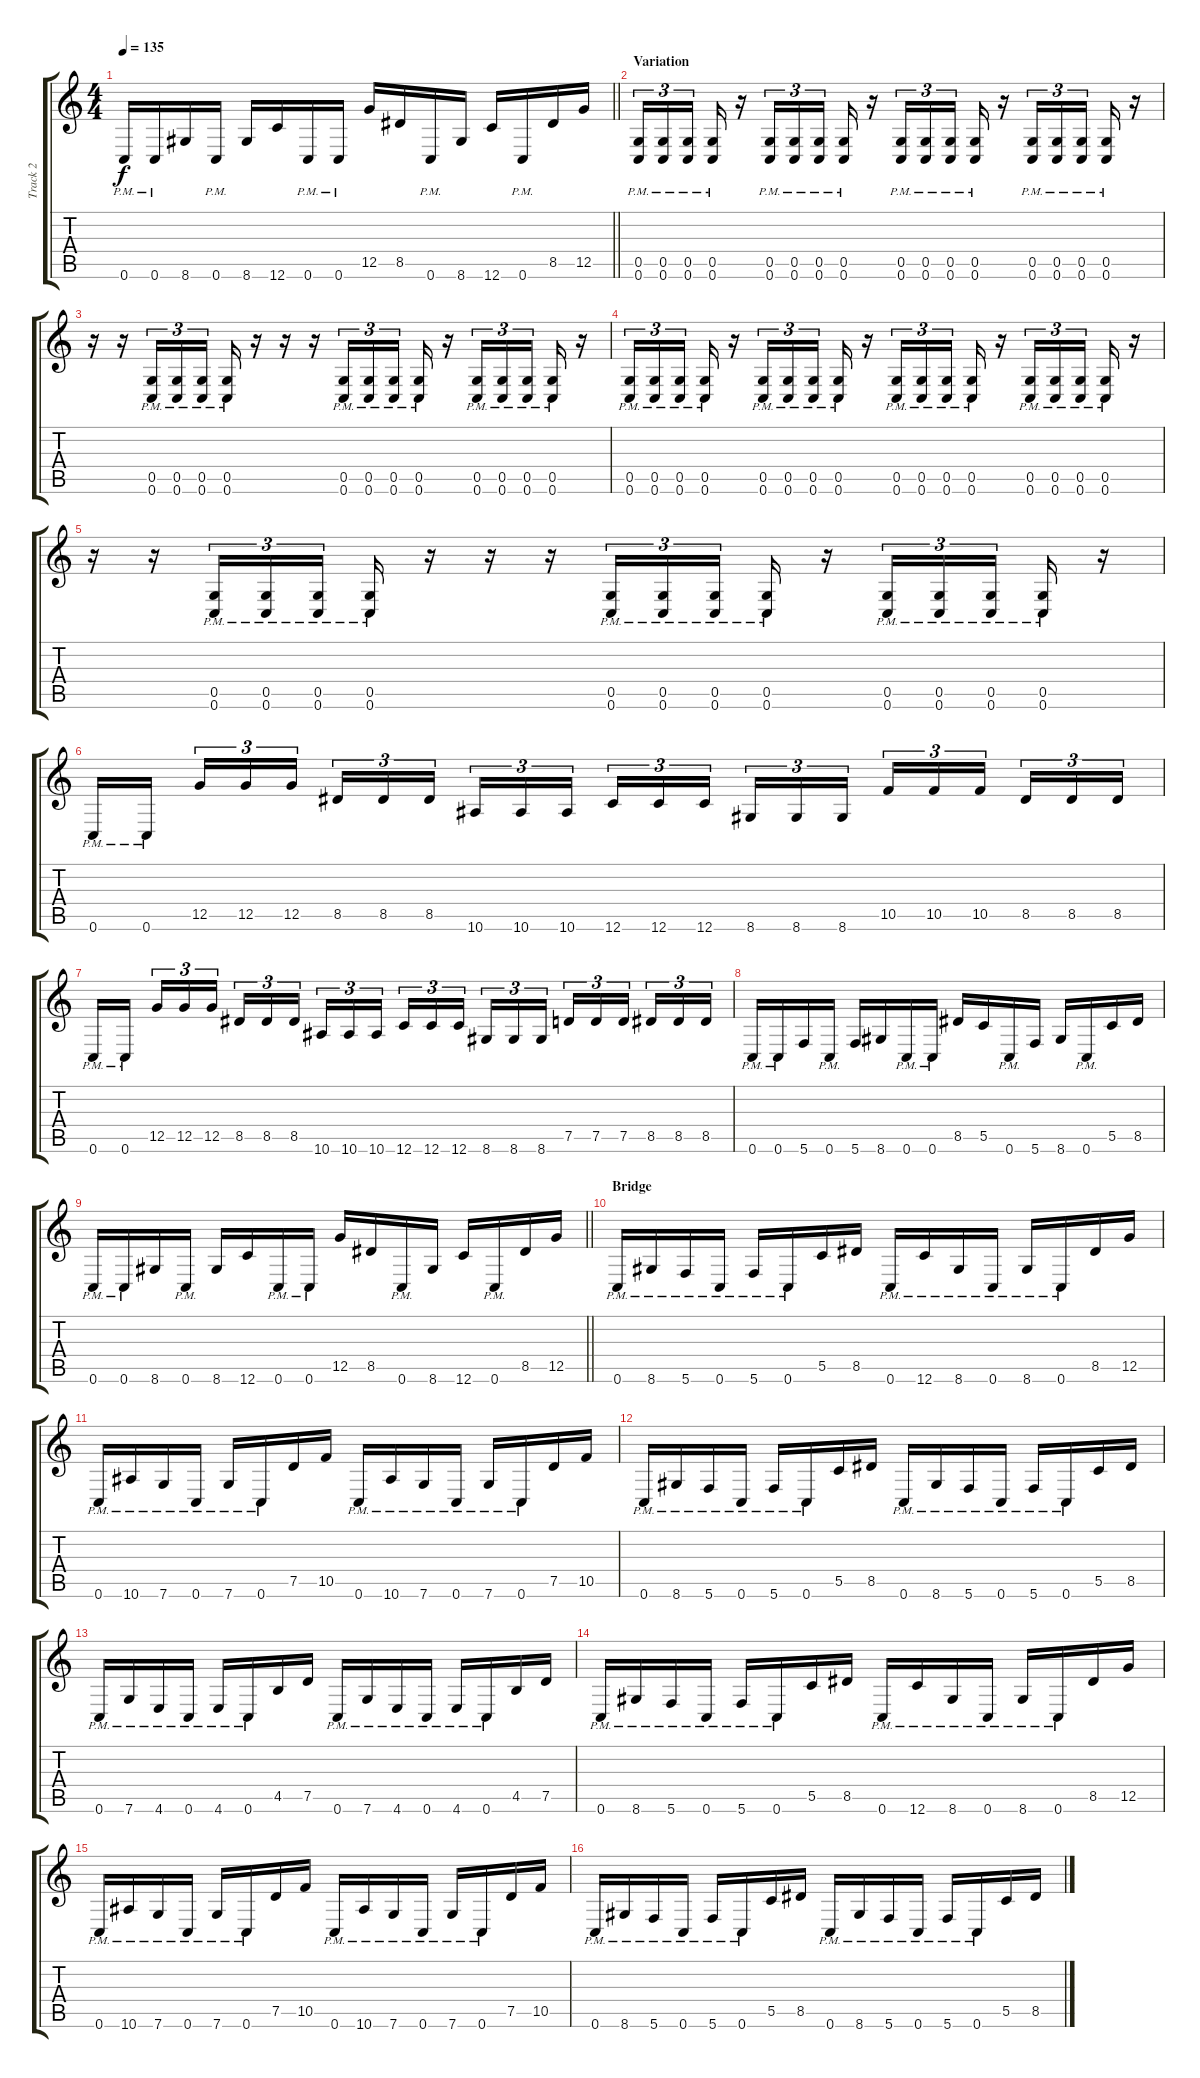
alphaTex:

\track ("Track 2" "Track 2") {instrument distortionguitar}
\staff {score tabs}
\tuning (D4 A3 F3 C3 G2 C2) {hide}
\ts (4 4)
\tempo 135
\clef g2
\barLineRight lightlight
\ks c
0.6{pm}.16{dy f} 0.6{pm}.16 8.6.16 0.6{pm}.16 8.6.16 12.6.16 0.6{pm}.16 0.6{pm}.16 12.5.16 8.5.16 0.6{pm}.16 8.6.16 12.6.16 0.6{pm}.16 8.5.16 12.5.16 |
\section ("" "Variation")
(0.5{pm} 0.6{pm}).16{tu (3 2)} (0.5{pm} 0.6{pm}).16{tu (3 2)} (0.5{pm} 0.6{pm}).16{tu (3 2) beam splitsecondary} (0.5{pm} 0.6{pm}).16 r.16 (0.5{pm} 0.6{pm}).16{tu (3 2)} (0.5{pm} 0.6{pm}).16{tu (3 2)} (0.5{pm} 0.6{pm}).16{tu (3 2) beam splitsecondary} (0.5{pm} 0.6{pm}).16 r.16 (0.5{pm} 0.6{pm}).16{tu (3 2)} (0.5{pm} 0.6{pm}).16{tu (3 2)} (0.5{pm} 0.6{pm}).16{tu (3 2) beam splitsecondary} (0.5{pm} 0.6{pm}).16 r.16 (0.5{pm} 0.6{pm}).16{tu (3 2)} (0.5{pm} 0.6{pm}).16{tu (3 2)} (0.5{pm} 0.6{pm}).16{tu (3 2) beam splitsecondary} (0.5{pm} 0.6{pm}).16 r.16 |
r.16 r.16 (0.5{pm} 0.6{pm}).16{tu (3 2)} (0.5{pm} 0.6{pm}).16{tu (3 2)} (0.5{pm} 0.6{pm}).16{tu (3 2)} (0.5{pm} 0.6{pm}).16 r.16 r.16 r.16 (0.5{pm} 0.6{pm}).16{tu (3 2)} (0.5{pm} 0.6{pm}).16{tu (3 2)} (0.5{pm} 0.6{pm}).16{tu (3 2) beam splitsecondary} (0.5{pm} 0.6{pm}).16 r.16 (0.5{pm} 0.6{pm}).16{tu (3 2)} (0.5{pm} 0.6{pm}).16{tu (3 2)} (0.5{pm} 0.6{pm}).16{tu (3 2) beam splitsecondary} (0.5{pm} 0.6{pm}).16 r.16 |
(0.5{pm} 0.6{pm}).16{tu (3 2)} (0.5{pm} 0.6{pm}).16{tu (3 2)} (0.5{pm} 0.6{pm}).16{tu (3 2) beam splitsecondary} (0.5{pm} 0.6{pm}).16 r.16 (0.5{pm} 0.6{pm}).16{tu (3 2)} (0.5{pm} 0.6{pm}).16{tu (3 2)} (0.5{pm} 0.6{pm}).16{tu (3 2) beam splitsecondary} (0.5{pm} 0.6{pm}).16 r.16 (0.5{pm} 0.6{pm}).16{tu (3 2)} (0.5{pm} 0.6{pm}).16{tu (3 2)} (0.5{pm} 0.6{pm}).16{tu (3 2) beam splitsecondary} (0.5{pm} 0.6{pm}).16 r.16 (0.5{pm} 0.6{pm}).16{tu (3 2)} (0.5{pm} 0.6{pm}).16{tu (3 2)} (0.5{pm} 0.6{pm}).16{tu (3 2) beam splitsecondary} (0.5{pm} 0.6{pm}).16 r.16 |
r.16 r.16 (0.5{pm} 0.6{pm}).16{tu (3 2)} (0.5{pm} 0.6{pm}).16{tu (3 2)} (0.5{pm} 0.6{pm}).16{tu (3 2)} (0.5{pm} 0.6{pm}).16 r.16 r.16 r.16 (0.5{pm} 0.6{pm}).16{tu (3 2)} (0.5{pm} 0.6{pm}).16{tu (3 2)} (0.5{pm} 0.6{pm}).16{tu (3 2) beam splitsecondary} (0.5{pm} 0.6{pm}).16 r.16 (0.5{pm} 0.6{pm}).16{tu (3 2)} (0.5{pm} 0.6{pm}).16{tu (3 2)} (0.5{pm} 0.6{pm}).16{tu (3 2) beam splitsecondary} (0.5{pm} 0.6{pm}).16 r.16 |
0.6{pm}.16 0.6{pm}.16{beam splitsecondary} 12.5.16{tu (3 2)} 12.5.16{tu (3 2)} 12.5.16{tu (3 2)} 8.5.16{tu (3 2)} 8.5.16{tu (3 2)} 8.5.16{tu (3 2) beam splitsecondary} 10.6.16{tu (3 2)} 10.6.16{tu (3 2)} 10.6.16{tu (3 2)} 12.6.16{tu (3 2)} 12.6.16{tu (3 2)} 12.6.16{tu (3 2) beam splitsecondary} 8.6.16{tu (3 2)} 8.6.16{tu (3 2)} 8.6.16{tu (3 2)} 10.5.16{tu (3 2)} 10.5.16{tu (3 2)} 10.5.16{tu (3 2) beam splitsecondary} 8.5.16{tu (3 2)} 8.5.16{tu (3 2)} 8.5.16{tu (3 2)} |
0.6{pm}.16 0.6{pm}.16{beam splitsecondary} 12.5.16{tu (3 2)} 12.5.16{tu (3 2)} 12.5.16{tu (3 2)} 8.5.16{tu (3 2)} 8.5.16{tu (3 2)} 8.5.16{tu (3 2) beam splitsecondary} 10.6.16{tu (3 2)} 10.6.16{tu (3 2)} 10.6.16{tu (3 2)} 12.6.16{tu (3 2)} 12.6.16{tu (3 2)} 12.6.16{tu (3 2) beam splitsecondary} 8.6.16{tu (3 2)} 8.6.16{tu (3 2)} 8.6.16{tu (3 2)} 7.5.16{tu (3 2)} 7.5.16{tu (3 2)} 7.5.16{tu (3 2) beam splitsecondary} 8.5.16{tu (3 2)} 8.5.16{tu (3 2)} 8.5.16{tu (3 2)} |
0.6{pm}.16 0.6{pm}.16 5.6.16 0.6{pm}.16 5.6.16 8.6.16 0.6{pm}.16 0.6{pm}.16 8.5.16 5.5.16 0.6{pm}.16 5.6.16 8.6.16 0.6{pm}.16 5.5.16 8.5.16 |
\barLineRight lightlight
0.6{pm}.16 0.6{pm}.16 8.6.16 0.6{pm}.16 8.6.16 12.6.16 0.6{pm}.16 0.6{pm}.16 12.5.16 8.5.16 0.6{pm}.16 8.6.16 12.6.16 0.6{pm}.16 8.5.16 12.5.16 |
\section ("" "Bridge")
0.6{pm}.16 8.6{pm}.16 5.6{pm}.16 0.6{pm}.16 5.6{pm}.16 0.6{pm}.16 5.5.16 8.5.16 0.6{pm}.16 12.6{pm}.16 8.6{pm}.16 0.6{pm}.16 8.6{pm}.16 0.6{pm}.16 8.5.16 12.5.16 |
0.6{pm}.16 10.6{pm}.16 7.6{pm}.16 0.6{pm}.16 7.6{pm}.16 0.6{pm}.16 7.5.16 10.5.16 0.6{pm}.16 10.6{pm}.16 7.6{pm}.16 0.6{pm}.16 7.6{pm}.16 0.6{pm}.16 7.5.16 10.5.16 |
0.6{pm}.16 8.6{pm}.16 5.6{pm}.16 0.6{pm}.16 5.6{pm}.16 0.6{pm}.16 5.5.16 8.5.16 0.6{pm}.16 8.6{pm}.16 5.6{pm}.16 0.6{pm}.16 5.6{pm}.16 0.6{pm}.16 5.5.16 8.5.16 |
0.6{pm}.16 7.6{pm}.16 4.6{pm}.16 0.6{pm}.16 4.6{pm}.16 0.6{pm}.16 4.5.16 7.5.16 0.6{pm}.16 7.6{pm}.16 4.6{pm}.16 0.6{pm}.16 4.6{pm}.16 0.6{pm}.16 4.5.16 7.5.16 |
0.6{pm}.16 8.6{pm}.16 5.6{pm}.16 0.6{pm}.16 5.6{pm}.16 0.6{pm}.16 5.5.16 8.5.16 0.6{pm}.16 12.6{pm}.16 8.6{pm}.16 0.6{pm}.16 8.6{pm}.16 0.6{pm}.16 8.5.16 12.5.16 |
0.6{pm}.16 10.6{pm}.16 7.6{pm}.16 0.6{pm}.16 7.6{pm}.16 0.6{pm}.16 7.5.16 10.5.16 0.6{pm}.16 10.6{pm}.16 7.6{pm}.16 0.6{pm}.16 7.6{pm}.16 0.6{pm}.16 7.5.16 10.5.16 |
0.6{pm}.16 8.6{pm}.16 5.6{pm}.16 0.6{pm}.16 5.6{pm}.16 0.6{pm}.16 5.5.16 8.5.16 0.6{pm}.16 8.6{pm}.16 5.6{pm}.16 0.6{pm}.16 5.6{pm}.16 0.6{pm}.16 5.5.16 8.5.16
